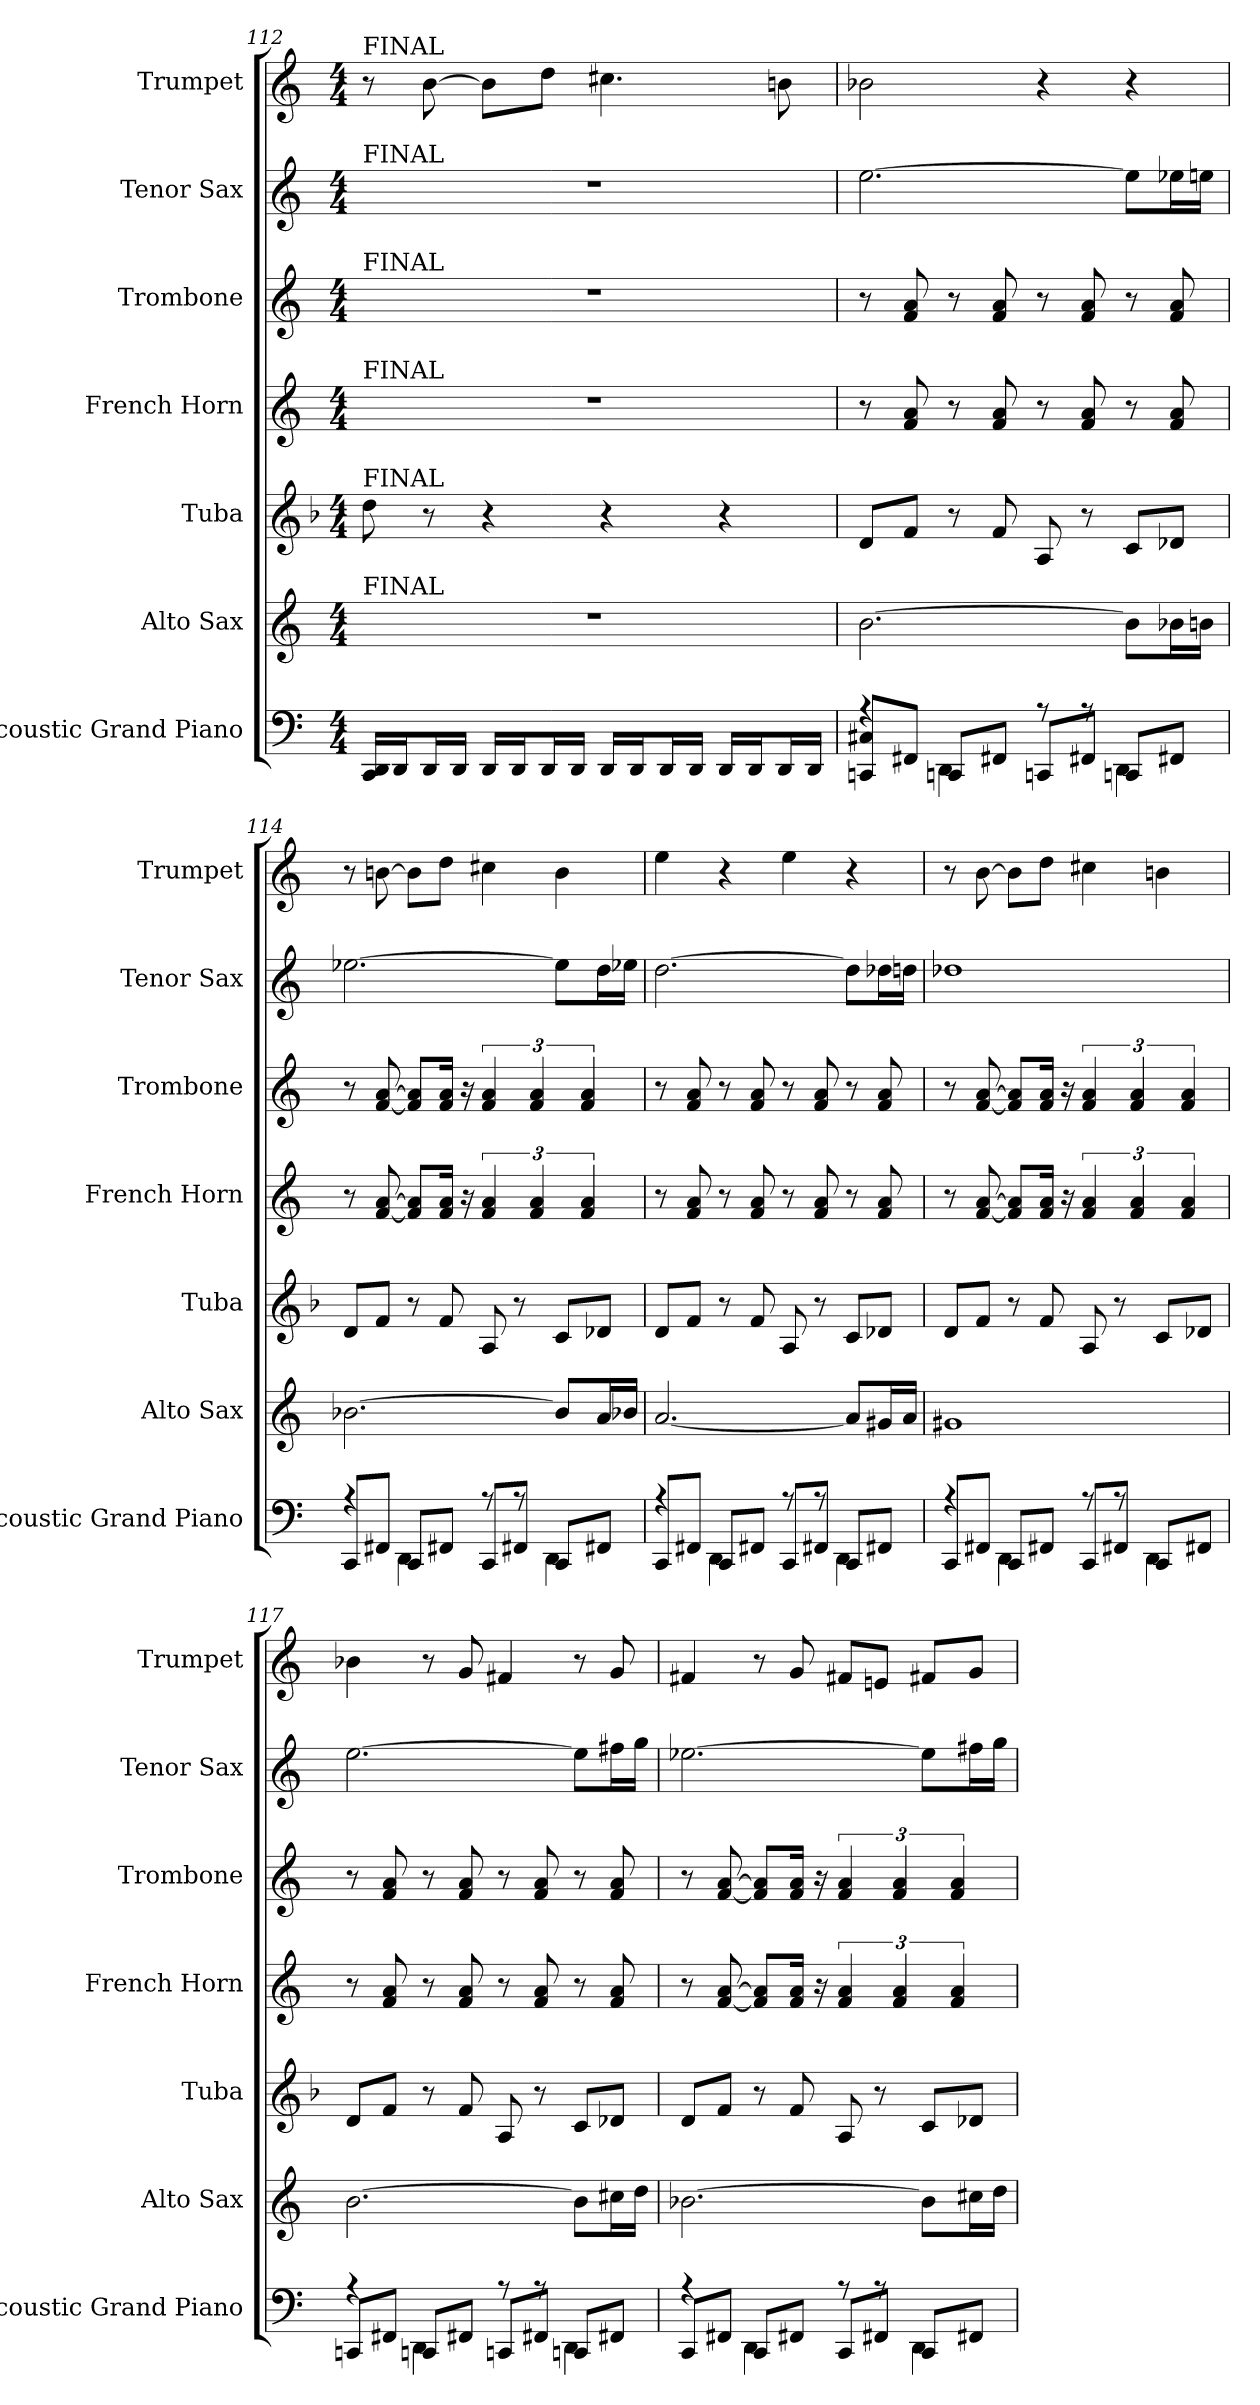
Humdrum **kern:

**kern	**kern	**kern	**kern	**kern	**kern	**kern
*part7	*part6	*part5	*part4	*part3	*part2	*part1
*staff7	*staff6	*staff5	*staff4	*staff3	*staff2	*staff1
*I"Acoustic Grand Piano	*I"Alto Sax	*I"Tuba	*I"French Horn	*I"Trombone	*I"Tenor Sax	*I"Trumpet
*I'Acoustic Grand Piano	*I'Alto Sax	*I'Tuba	*I'French Horn	*I'Trombone	*I'Tenor Sax	*I'Trumpet
*clefF4	*clefG2	*clefG2	*clefG2	*clefG2	*clefG2	*clefG2
*	*ITrd-2c-3	*ITrd15c26	*ITrd8c14	*ITrd8c14	*ITrd1c2	*ITrd1c2
*	*	*k[b-]	*	*	*	*
*M4/4	*M4/4	*M4/4	*M4/4	*M4/4	*M4/4	*M4/4
=112	=112	=112	=112	=112	=112	=112
!	!	!	!	!	!	!LO:TX:a:t=FINAL
!	!	!	!	!	!LO:TX:a:t=FINAL	!
!	!	!	!	!LO:TX:a:t=FINAL	!	!
!	!	!	!LO:TX:a:t=FINAL	!	!	!
!	!	!LO:TX:a:t=FINAL	!	!	!	!
!	!LO:TX:a:t=FINAL	!	!	!	!	!
16CC 16DDLL	1r	8D	1r	1r	1r	8r
16DDJ	.	.	.	.	.	.
16DDL	.	8r	.	.	.	[8a
16DDJJ	.	.	.	.	.	.
16DDLL	.	4r	.	.	.	8aL]
16DDJ	.	.	.	.	.	.
16DDL	.	.	.	.	.	8ccJ
16DDJJ	.	.	.	.	.	.
16DDLL	.	4r	.	.	.	4.bn
16DDJ	.	.	.	.	.	.
16DDL	.	.	.	.	.	.
16DDJJ	.	.	.	.	.	.
16DDLL	.	4r	.	.	.	.
16DDJ	.	.	.	.	.	.
16DDL	.	.	.	.	.	8an
16DDJJ	.	.	.	.	.	.
=113	=113	=113	=113	=113	=113	=113
*^	*	*	*	*	*	*
8CCn 8C#XL	4rG	[2.dd	8DDL	8r	8r	[2.dd	2a-X
8FF#XJ	.	.	8FFJ	8F 8A	8F 8A	.	.
8CCnL	4DD	.	8r	8r	8r	.	.
8FF#XJ	.	.	8FF	8F 8A	8F 8A	.	.
8CCnL	8rG	.	8AAA	8r	8r	.	4r
8FF#XJ	8rG	.	8r	8F 8A	8F 8A	.	.
8CCnL	4DD	8ddL]	8CCL	8r	8r	8ddL]	4r
8FF#XJ	.	16dd-XL	8DD-XJ	8F 8A	8F 8A	16dd-XL	.
.	.	16ddnJJ	.	.	.	16ddnJJ	.
=114	=114	=114	=114	=114	=114	=114	=114
8CCL	4rG	[2.dd-X	8DDL	8r	8r	[2.dd-X	8r
8FF#XJ	.	.	8FFJ	[8F [8A	[8F [8A	.	[8an
8CCL	4DD	.	8r	8F] 8A]L	8F] 8A]L	.	8aL]
8FF#XJ	.	.	8FF	16F 16AJk	16F 16AJk	.	8ccJ
.	.	.	.	16r	16r	.	.
8CCL	8rG	.	8AAA	6F 6A	6F 6A	.	4bn
8FF#XJ	8rG	.	8r	.	.	.	.
.	.	.	.	6F 6A	6F 6A	.	.
8CCL	4DD	8dd-L]	8CCL	.	.	8dd-L]	4a
.	.	.	.	6F 6A	6F 6A	.	.
8FF#XJ	.	16ccL	8DD-XJ	.	.	16ccL	.
.	.	16dd-XJJ	.	.	.	16dd-XJJ	.
=115	=115	=115	=115	=115	=115	=115	=115
8CCL	4rG	[2.cc	8DDL	8r	8r	[2.cc	4dd
8FF#XJ	.	.	8FFJ	8F 8A	8F 8A	.	.
8CCL	4DD	.	8r	8r	8r	.	4r
8FF#XJ	.	.	8FF	8F 8A	8F 8A	.	.
8CCL	8rG	.	8AAA	8r	8r	.	4dd
8FF#XJ	8rG	.	8r	8F 8A	8F 8A	.	.
8CCL	4DD	8ccL]	8CCL	8r	8r	8ccL]	4r
8FF#XJ	.	16bnL	8DD-XJ	8F 8A	8F 8A	16cc-XL	.
.	.	16ccJJ	.	.	.	16ccnJJ	.
=116	=116	=116	=116	=116	=116	=116	=116
8CCL	4rG	1bn	8DDL	8r	8r	1cc-X	8r
8FF#XJ	.	.	8FFJ	[8F [8A	[8F [8A	.	[8a
8CCL	4DD	.	8r	8F] 8A]L	8F] 8A]L	.	8aL]
8FF#XJ	.	.	8FF	16F 16AJk	16F 16AJk	.	8ccJ
.	.	.	.	16r	16r	.	.
8CCL	8rG	.	8AAA	6F 6A	6F 6A	.	4bn
8FF#XJ	8rG	.	8r	.	.	.	.
.	.	.	.	6F 6A	6F 6A	.	.
8CCL	4DD	.	8CCL	.	.	.	4an
.	.	.	.	6F 6A	6F 6A	.	.
8FF#XJ	.	.	8DD-XJ	.	.	.	.
=117	=117	=117	=117	=117	=117	=117	=117
8CCnL	4rG	[2.dd	8DDL	8r	8r	[2.dd	4a-X
8FF#XJ	.	.	8FFJ	8F 8A	8F 8A	.	.
8CCnL	4DD	.	8r	8r	8r	.	8r
8FF#XJ	.	.	8FF	8F 8A	8F 8A	.	8f
8CCnL	8rG	.	8AAA	8r	8r	.	4en
8FF#XJ	8rG	.	8r	8F 8A	8F 8A	.	.
8CCnL	4DD	8ddL]	8CCL	8r	8r	8ddL]	8r
8FF#XJ	.	16eenL	8DD-XJ	8F 8A	8F 8A	16eenL	8f
.	.	16ffJJ	.	.	.	16ffJJ	.
=118	=118	=118	=118	=118	=118	=118	=118
8CCL	4rG	[2.dd-X	8DDL	8r	8r	[2.dd-X	4en
8FF#XJ	.	.	8FFJ	[8F [8A	[8F [8A	.	.
8CCL	4DD	.	8r	8F] 8A]L	8F] 8A]L	.	8r
8FF#XJ	.	.	8FF	16F 16AJk	16F 16AJk	.	8f
.	.	.	.	16r	16r	.	.
8CCL	8rG	.	8AAA	6F 6A	6F 6A	.	8enL
8FF#XJ	8rG	.	8r	.	.	.	8dnJ
.	.	.	.	6F 6A	6F 6A	.	.
8CCL	4DD	8dd-L]	8CCL	.	.	8dd-L]	8enL
.	.	.	.	6F 6A	6F 6A	.	.
8FF#XJ	.	16eenL	8DD-XJ	.	.	16eenL	8fJ
.	.	16ffJJ	.	.	.	16ffJJ	.
*v	*v	*	*	*	*	*	*
=	=	=	=	=	=	=
*-	*-	*-	*-	*-	*-	*-
